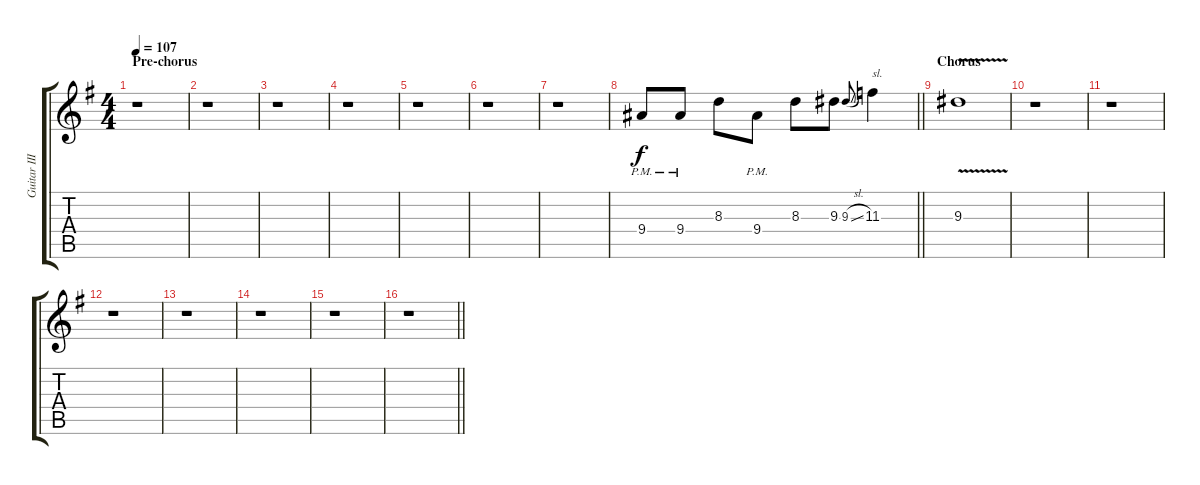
\track ("Guitar III" "Guitar III") {instrument distortionguitar}
\staff {score tabs}
\tuning (Eb4 Bb3 Gb3 Db3 Ab2 Eb2) {hide}
\ts (4 4)
\section ("" "Pre-chorus")
\tempo 107
\clef g2
\ks eminor
r.1{dy f} |
r.1 |
r.1 |
r.1 |
r.1 |
r.1 |
r.1 |
\barLineRight lightlight
9.4{pm}.8 9.4{pm}.8 8.3.8 9.4{pm}.8 8.3.8 9.3.8 9.3{sl}.8{gr onbeat} 11.3.4{txt "sl."} |
\section ("" "Chorus")
9.3{v}.1 |
r.1 |
r.1 |
r.1 |
r.1 |
r.1 |
r.1 |
\barLineRight lightlight
r.1
